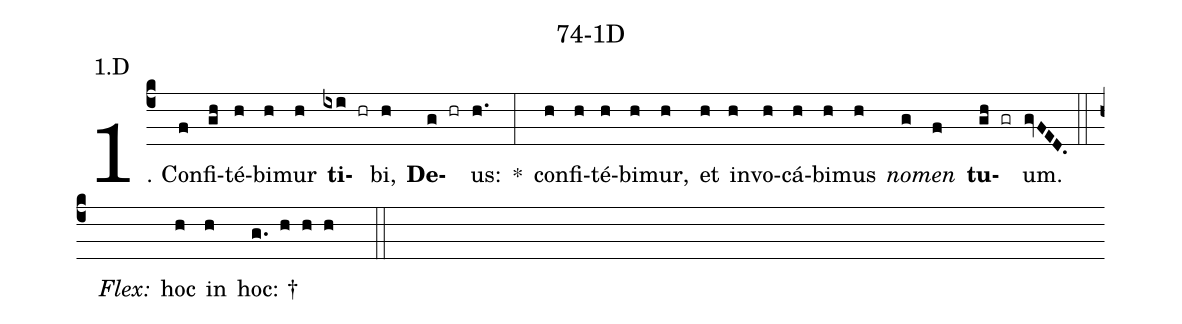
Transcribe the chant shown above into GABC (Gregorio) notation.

name: 74-1D;
annotation: 1.D;
%%
(c4)1. Con(f)fi(gh)té(h)bi(h)mur(h) <b>ti</b>(ixi hr)bi,(h) <b>De</b>(g hr)us:(h.) *(:) con(h)fi(h)té(h)bi(h)mur,(h) et(h) in(h)vo(h)cá(h)bi(h)mus(h) <i>no</i>(g)<i>men</i>(f) <b>tu</b>(gh gr)um.(gvFED.) (::)
<i>Flex:</i>()  hoc(h) in(h) hoc: †(g. h h h  ::)
